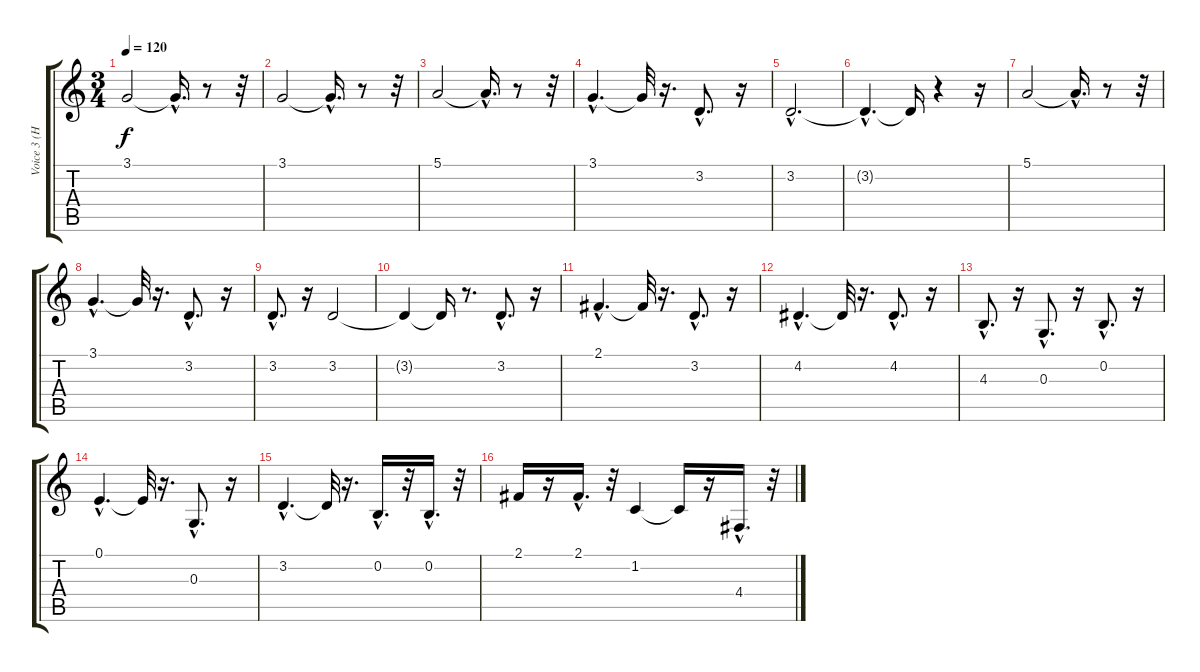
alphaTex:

\track ("Voice 3 (Harmony)  " "Voice 3 (H") {instrument voiceoohs}
\staff {score tabs}
\tuning (E4 B3 G3 D3 A2 E2) {hide}
\ts (3 4)
\tempo 120
\clef g2
\ks c
3.1.2{dy f} 3.1{hac t}.16{d} r.8 r.32 |
3.1.2 3.1{hac t}.16{d} r.8 r.32 |
5.1.2 5.1{hac t}.16{d} r.8 r.32 |
3.1{hac}.4{d} 3.1{t}.32 r.16{d} 3.2{hac}.8{d} r.16 |
3.2{hac}.2{d} |
3.2{hac t}.4{d} 3.2{t}.16 r.4 r.16 |
5.1.2 5.1{hac t}.16{d} r.8 r.32 |
3.1{hac}.4{d} 3.1{t}.32 r.16{d} 3.2{hac}.8{d} r.16 |
3.2{hac}.8{d} r.16 3.2.2 |
3.2{t}.4 3.2{t}.16 r.8{d} 3.2{hac}.8{d} r.16 |
2.1{hac}.4{d} 2.1{t}.32 r.16{d} 3.2{hac}.8{d} r.16 |
4.2{hac}.4{d} 4.2{t}.32 r.16{d} 4.2{hac}.8{d} r.16 |
4.3{hac}.8{d} r.16 0.3{hac}.8{d} r.16 0.2{hac}.8{d} r.16 |
0.1{hac}.4{d} 0.1{t}.32 r.16{d} 0.3{hac}.8{d} r.16 |
3.2{hac}.4{d} 3.2{t}.32 r.16{d} 0.2{hac}.16{d} r.32 0.2{hac}.16{d} r.32 |
2.1.16 r.16 2.1{hac}.16{d} r.32 1.2.4 1.2{t}.16 r.16 4.4{hac}.16{d} r.32
